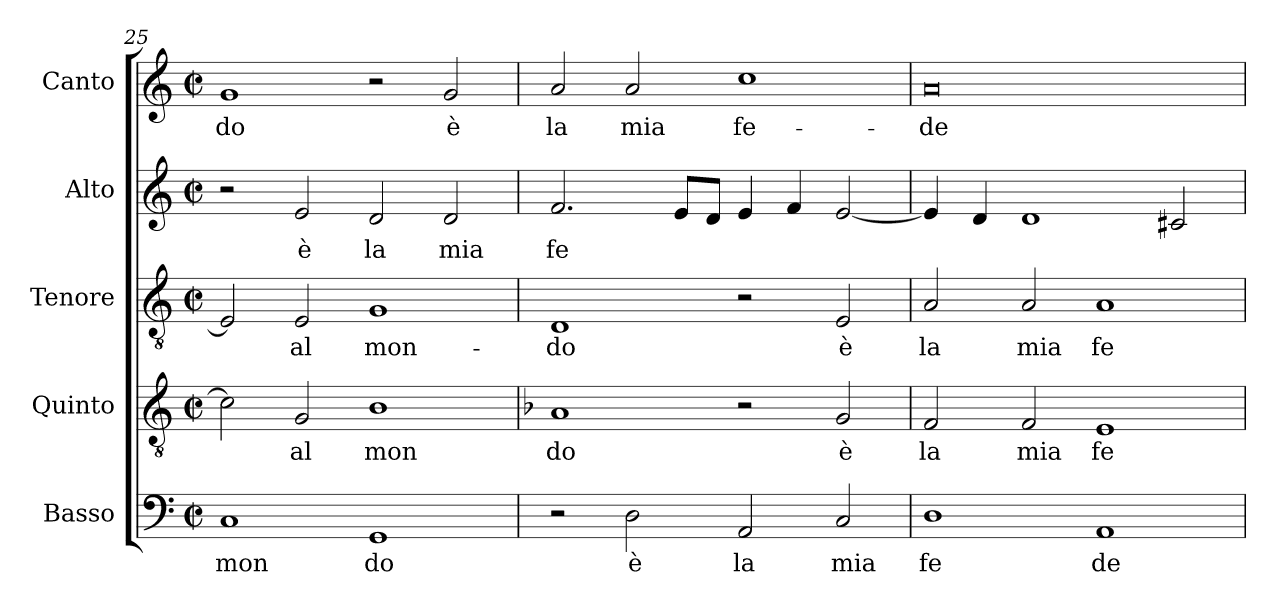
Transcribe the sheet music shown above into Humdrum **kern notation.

**kern	**text	**kern	**text	**kern	**text	**kern	**text	**kern	**text
*part5	*part5	*part4	*part4	*part3	*part3	*part2	*part2	*part1	*part1
*staff5	*staff5	*staff4	*staff4	*staff3	*staff3	*staff2	*staff2	*staff1	*staff1
*I"Basso	*	*I"Quinto	*	*I"Tenore	*	*I"Alto	*	*I"Canto	*
!!LO:LB:g=z
*clefF4	*	*clefGv2	*	*clefGv2	*	*clefG2	*	*clefG2	*
*k[]	*	*k[]	*	*k[]	*	*k[]	*	*k[]	*
*C:	*	*C:	*	*C:	*	*C:	*	*C:	*
*M2/2	*	*M2/2	*	*M2/2	*	*M2/2	*	*M2/2	*
*met(c|)	*	*met(c|)	*	*met(c|)	*	*met(c|)	*	*met(c|)	*
=25	=25	=25	=25	=25	=25	=25	=25	=25	=25
!	!LO:LY:b:cj	!	!LO:LY:b:cj	!	!LO:LY:b:cj	!	!	!	!LO:LY:b:cj
1C	mon	2c\]	.	2E/]	.	2r	.	1g	do
!	!	!	!LO:LY:b:cj	!	!LO:LY:b:cj	!	!LO:LY:b:cj	!	!
.	.	2G/	al	2E/	al	2e/	è	.	.
!	!LO:LY:b:cj	!	!LO:LY:b:cj	!	!LO:LY:b:cj	!	!LO:LY:b:cj	!	!
1GG	do	1B	mon	1G	mon-	2d/	la	2r	.
!	!	!	!	!	!	!	!LO:LY:b:cj	!	!LO:LY:b:cj
.	.	.	.	.	.	2d/	mia	2g/	è
=26	=26	=26	=26	=26	=26	=26	=26	=26	=26
*	*	*k[b-]	*	*	*	*	*	*	*
*	*	*F:	*	*	*	*	*	*	*
!	!	!	!LO:LY:b:cj	!	!LO:LY:b:cj	!	!LO:LY:b:cj	!	!LO:LY:b:cj
2r	.	1A	do	1D	-do	2.f/	fe	2a/	la
!	!LO:LY:b:cj	!	!	!	!	!	!	!	!LO:LY:b:cj
2D\	è	.	.	.	.	.	.	2a/	mia
!	!	!	!	!	!	!	!LO:LY:b:cj	!	!
.	.	.	.	.	.	8e/L	.	.	.
!	!	!	!	!	!	!	!LO:LY:b:cj	!	!
.	.	.	.	.	.	8d/J	.	.	.
!	!LO:LY:b:cj	!	!	!	!	!	!LO:LY:b:cj	!	!LO:LY:b:cj
2AA/	la	2r	.	2r	.	4e/	.	1cc	fe-
!	!	!	!	!	!	!	!LO:LY:b:cj	!	!
.	.	.	.	.	.	4f/	.	.	.
!	!LO:LY:b:cj	!	!LO:LY:b:cj	!	!LO:LY:b:cj	!	!LO:LY:b:cj	!	!
2C/	mia	2G/	è	2E/	è	[<2e/	.	.	.
=27	=27	=27	=27	=27	=27	=27	=27	=27	=27
!	!LO:LY:b:cj	!	!LO:LY:b:cj	!	!LO:LY:b:cj	!	!LO:LY:b:cj	!	!LO:LY:b:cj
1D	fe	2F/	la	2A/	la	4e/]	.	0a	-de
!	!	!	!	!	!	!	!LO:LY:b:cj	!	!
.	.	.	.	.	.	4d/	.	.	.
!	!	!	!LO:LY:b:cj	!	!LO:LY:b:cj	!	!LO:LY:b:cj	!	!
.	.	2F/	mia	2A/	mia	1d	.	.	.
!	!LO:LY:b:cj	!	!LO:LY:b:cj	!	!LO:LY:b:cj	!	!	!	!
1AA	de	1E	fe	1A	fe-	.	.	.	.
!	!	!	!	!	!	!	!LO:LY:b:cj	!	!
.	.	.	.	.	.	2c#/	.	.	.
=	=	=	=	=	=	=	=	=	=
*-	*-	*-	*-	*-	*-	*-	*-	*-	*-
